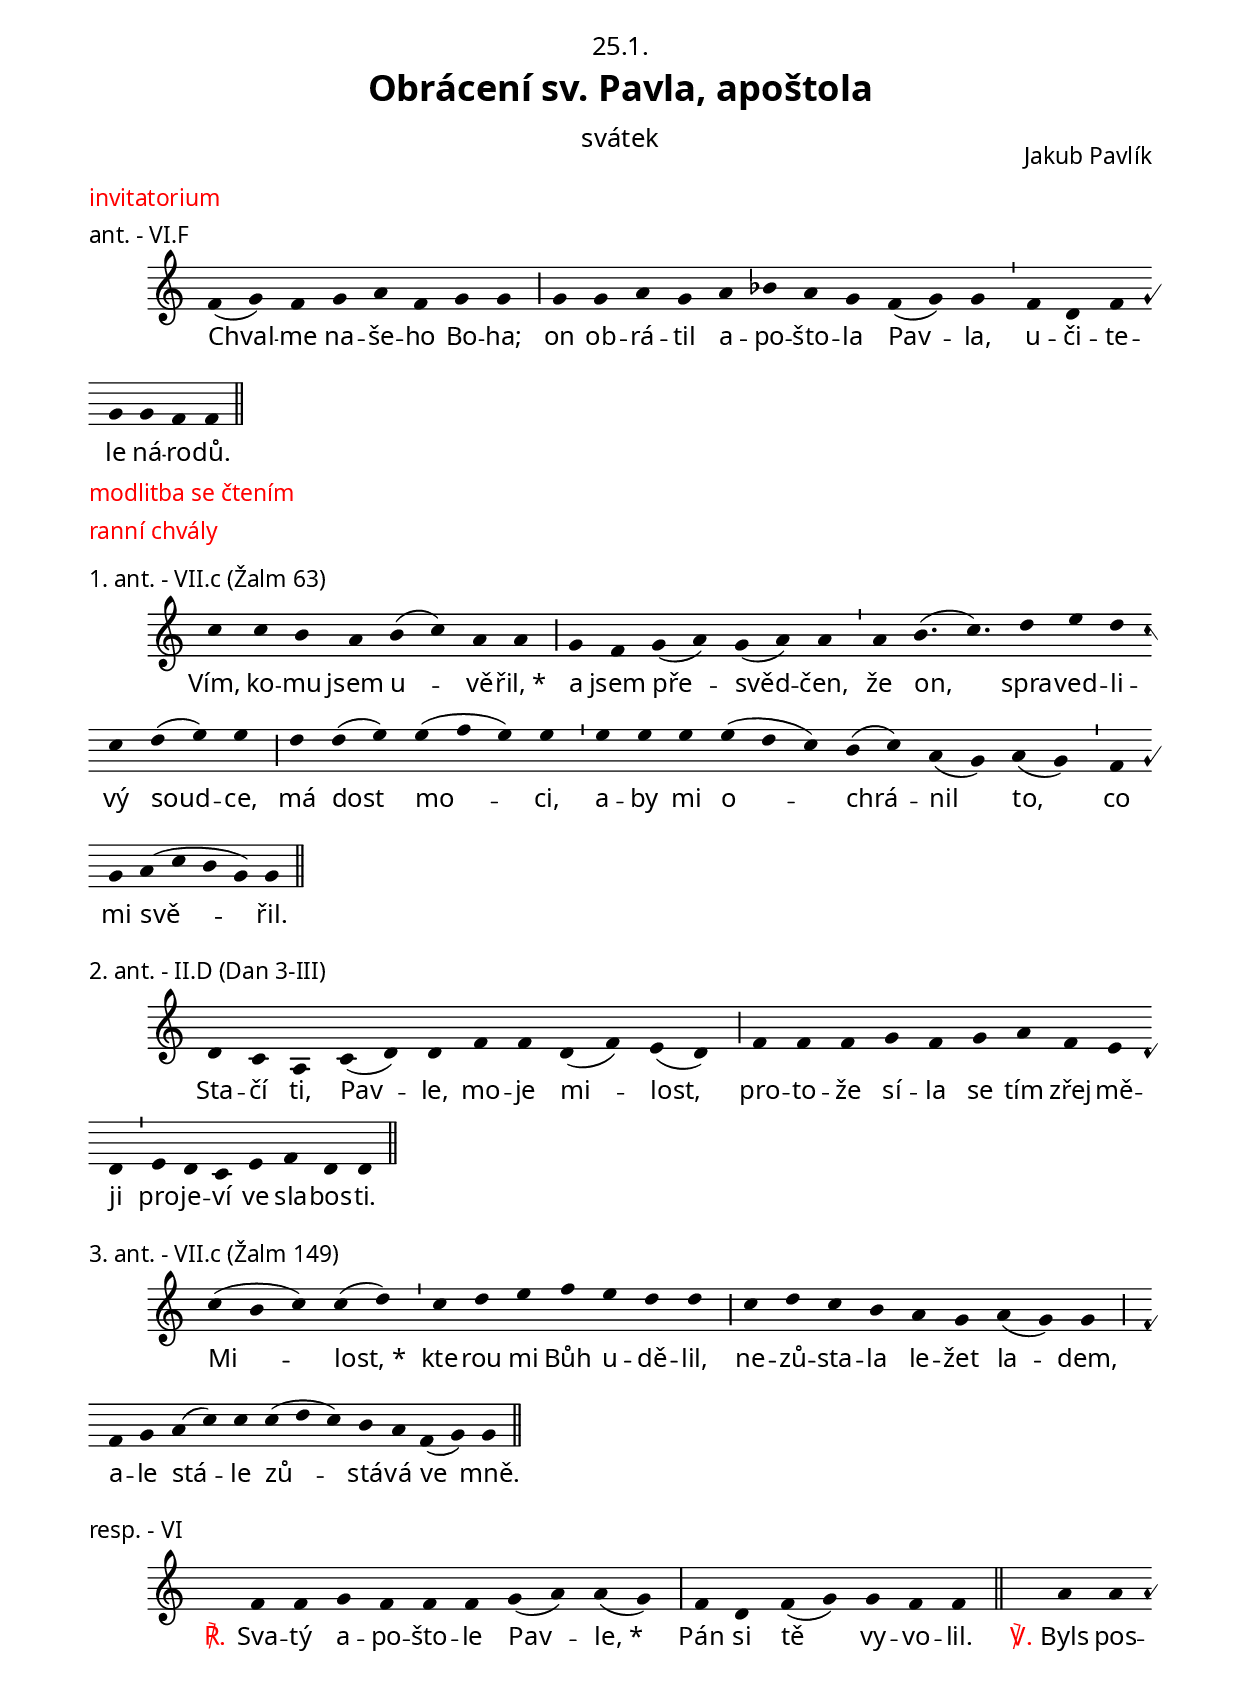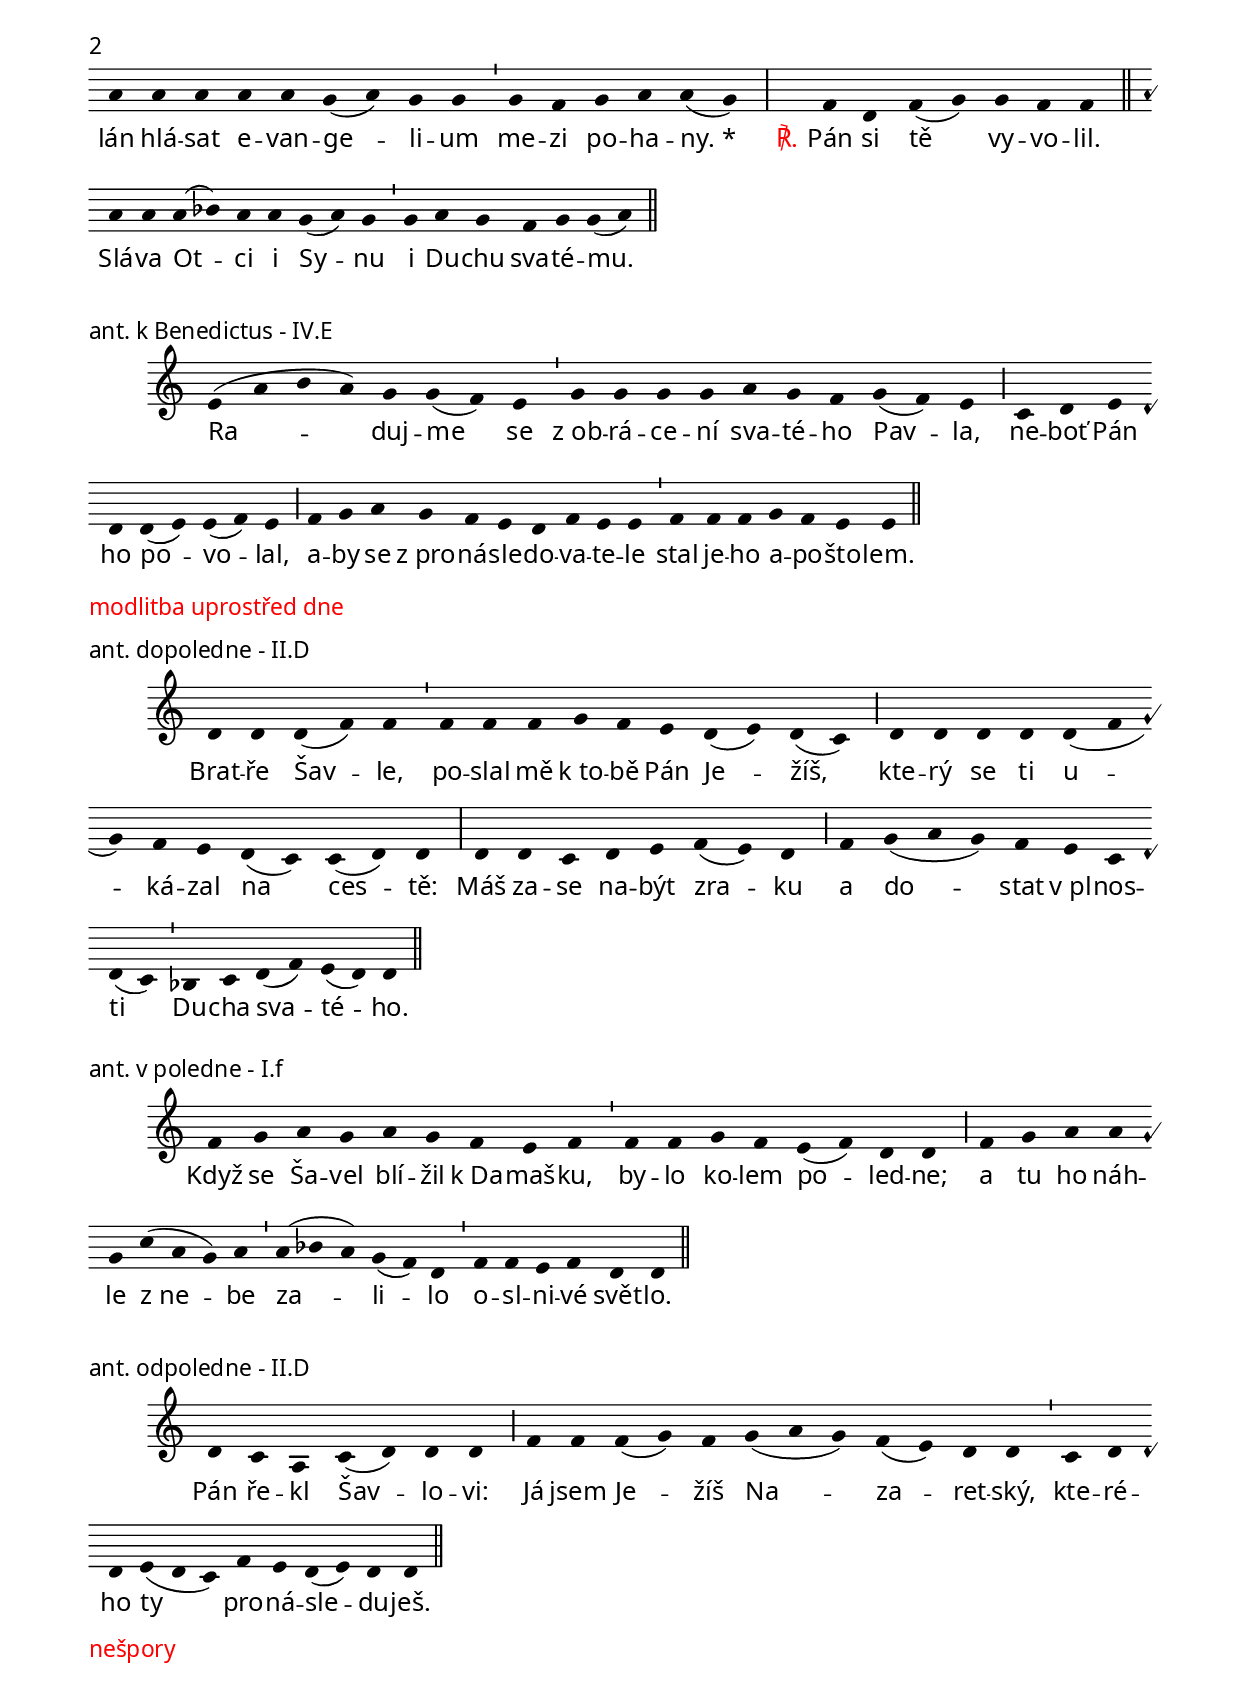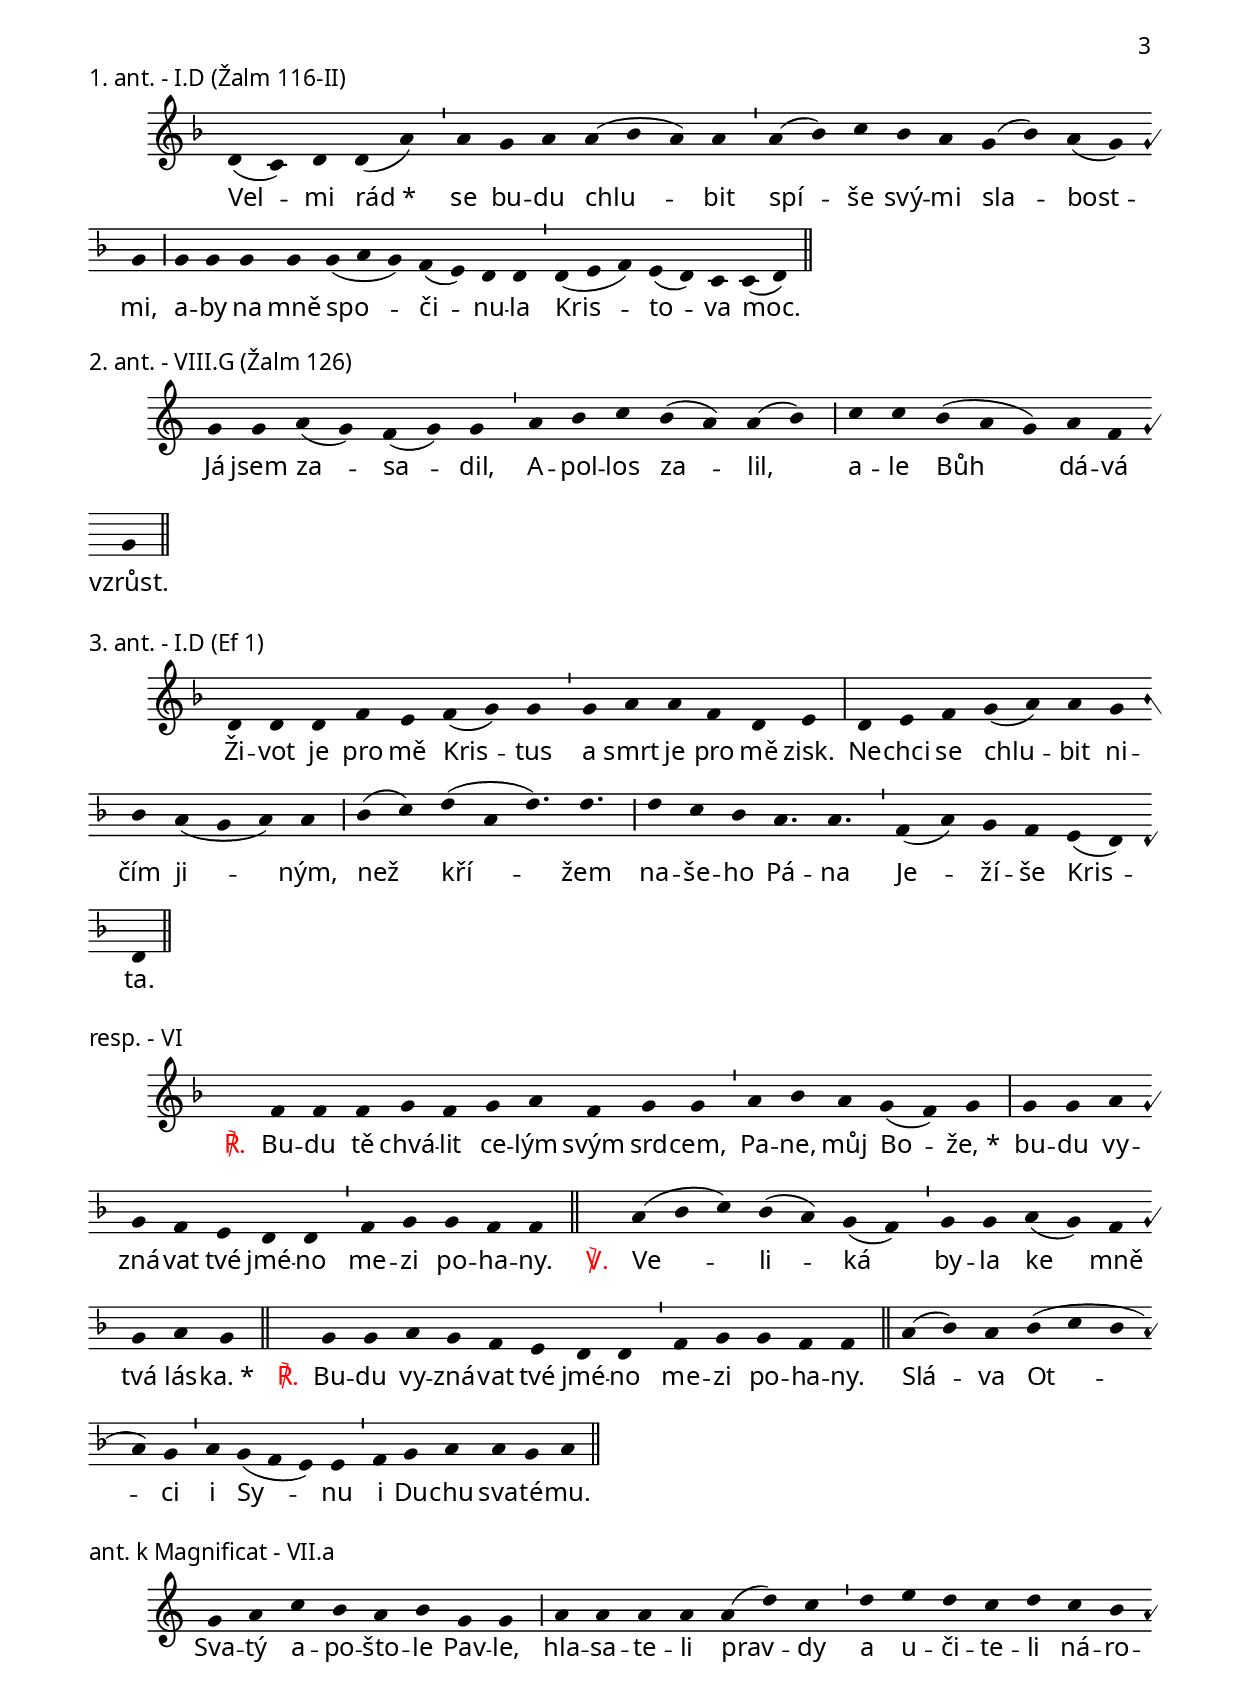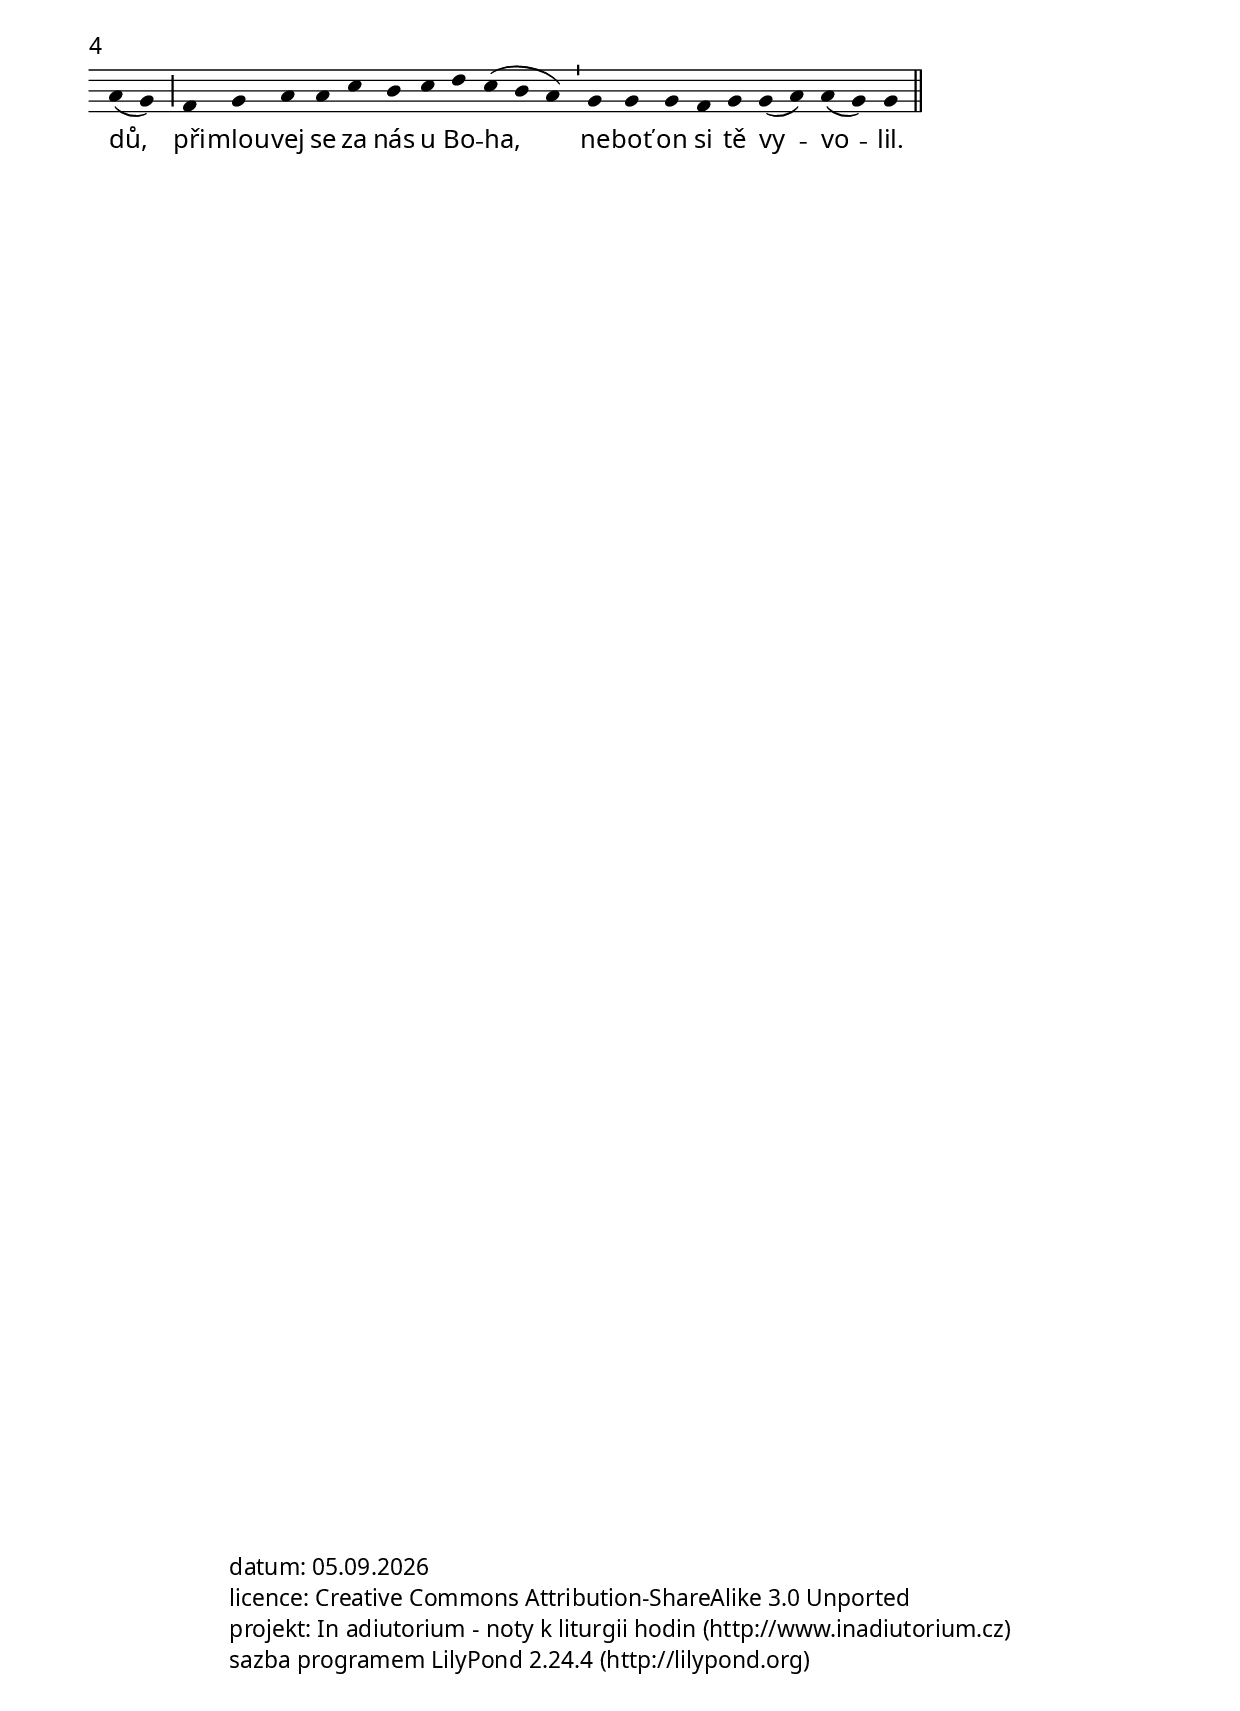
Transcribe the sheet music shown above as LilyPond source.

\version "2.16.0"

\include "../spolecne.ly"
\include "../dilyresponsorii.ly"

\header {
  title = \markup\titleSvatek
            "Obrácení sv. Pavla, apoštola"
            svátek
            25.1.
  composer = "Jakub Pavlík"
}

\markup {\nadpisHodinka {"invitatorium"}}

\score {
  \relative c' {
    \choralniRezim
    f4( g) f g a f g g \barMaior
    g g a g a bes a g f( g) g \barMin
    f d f g g f f \barFinalis
  }
  \addlyrics {
    Chval -- me na -- še -- ho Bo -- ha;
    on ob -- rá -- til a -- po -- što -- la Pav -- la,
    u -- či -- te -- le ná -- ro -- dů.
  }
  \header {
    quid = "ant."
    modus = "VI"
    differentia = "F"
    psalmus = ""
    id = ""
    piece = \markup {\sestavTitulekBezZalmu}
  }
}

\markup {\nadpisHodinka {"modlitba se čtením"}}

\score {
  \relative c' {
    \choralniRezim

  }
  \addlyrics {
    Šav -- le, já jsem Je -- žíš,
    kte -- ré -- ho ty pro -- ná -- sle -- du -- ješ.
  }
  \header {
    quid = "1. ant."
    modus = ""
    differentia = ""
    psalmus = "Žalm 19A"
    id = ""
    piece = \markup {\sestavTitulek}
  }
}

\score {
  \relative c' {
    \choralniRezim

  }
  \addlyrics {
    Bůh si vy -- vo -- lil Šav -- la,
    a -- by hlá -- sal e -- van -- ge -- li -- um
    všem ná -- ro -- dům.
  }
  \header {
    quid = "2. ant."
    modus = ""
    differentia = ""
    psalmus = "Žalm 64"
    id = ""
    piece = \markup {\sestavTitulek}
  }
}

\score {
  \relative c' {
    \choralniRezim

  }
  \addlyrics {
    Pa -- vel za -- čal v_sy -- na -- go -- gách hlá -- sat Je -- ží -- še
    a do -- ka -- zo -- val,
    že je to Bo -- ží Syn.
  }
  \header {
    quid = "3. ant."
    modus = ""
    differentia = ""
    psalmus = "Žalm 97"
    id = ""
    piece = \markup {\sestavTitulek}
  }
}


\markup {\nadpisHodinka {"ranní chvály"}}

\score {
  \relative c'' {
    \choralniRezim
    c4 c b a b( c) a a \barMaior
    g f g( a) g( a) a \barMin a b4.( c) d4 e d c d( e) e \barMaior
    d d( e) e( f e) e \barMin
    e e e e( d c) b( c) a( g) a( g) \barMin f g a( c b g) g \barFinalis
  }
  \addlyrics {
    Vím, ko -- mu jsem u -- vě -- řil,_*
    a jsem pře -- svěd -- čen, že on, spra -- ved -- li -- vý soud -- ce,
    má dost mo -- ci,
    a -- by mi o -- chrá -- nil to, co mi svě -- řil.
  }
  \header {
    quid = "1. ant."
    modus = "VII"
    differentia = "c"
    psalmus = "Žalm 63"
    fial = "fial://sanktoral/0629petraapavla.ly#rch-a1"
    id = ""
    piece = \markup {\sestavTitulek}
  }
}

\score {
  \relative c' {
    \choralniRezim
    d4 c a c( d) d f f d( f) e( d) \barMaior
    f f f g f g a f e d \barMin
    e d c e f d d \barFinalis
  }
  \addlyrics {
    Sta -- čí ti, Pav -- le, mo -- je mi -- lost,
    pro -- to -- že sí -- la se tím zřej -- mě -- ji
    pro -- je -- ví ve sla -- bos -- ti.
  }
  \header {
    quid = "2. ant."
    modus = "II"
    differentia = "D"
    psalmus = "Dan 3-III"
    id = ""
    piece = \markup {\sestavTitulek}
  }
}

\score {
  \relative c'' {
    \choralniRezim
    c4( b c) c( d) \barMin c d e f e d d \barMaior
    c d c b a g a( g) g \barMaior
    f g a( c) c c( d c) b a f( g) g \barFinalis
  }
  \addlyrics {
    Mi -- lost,_* kte -- rou mi Bůh u -- dě -- lil,
    ne -- zů -- sta -- la le -- žet la -- dem,
    a -- le stá -- le zů -- stá -- vá ve mně.
  }
  \header {
    quid = "3. ant."
    modus = "VII"
    differentia = "c"
    psalmus = "Žalm 149"
    fial = "fial://sanktoral/0629petraapavla.ly#rch-a2"
    id = "rch-a2"
    piece = \markup {\sestavTitulek}
  }
}

\score {
  \relative c' {
    \choralniRezim

    % R
    \neviditelna f
    f4 f g f f f g( a) a( g) \barMax
    f d f( g) g f f \barFinalis
    % V
    \neviditelna a
    a4 a a a a a a g( a) g g \barMin g f g a a( g) \barMax
    % R
    \neviditelna f
    f d f( g) g f f \barFinalis
    % Slava
    \respVIdoxologie \barFinalis
  }
  \addlyrics {
    \Response Sva -- tý a -- po -- što -- le Pav -- le,_*
    Pán si tě vy -- vo -- lil.
    \Verse Byls pos -- lán hlá -- sat e -- van -- ge -- li -- um me -- zi po -- ha -- ny._*
    \Response Pán si tě vy -- vo -- lil.
    \textRespDoxologie
  }
  \header {
    quid = "resp."
    modus = "VI"
    id = ""
    piece = \markup {\sestavTitulekResp}
  }
}

\score {
  \relative c' {
    \choralniRezim
    e4( a b a) g g( f) e \barMin g g g g a g f g( f) e \barMaior
    c d e d d( e) e( f) e \barMaior
    f g a g f e d f e e \barMin
    f f f g f e e \barFinalis
  }
  \addlyrics {
    Ra -- duj -- me se z_ob -- rá -- ce -- ní sva -- té -- ho Pav -- la,
    ne -- boť Pán ho po -- vo -- lal,
    a -- by se z_pro -- ná -- sle -- do -- va -- te -- le
    stal je -- ho a -- po -- što -- lem.
  }
  \header {
    quid = "ant. k Benedictus"
    modus = "IV"
    differentia = "E"
    psalmus = ""
    id = ""
    piece = \markup {\sestavTitulekBezZalmu}
  }
}

\markup {\nadpisHodinka {"modlitba uprostřed dne"}}

\score {
  \relative c' {
    \choralniRezim
    d4 d d( f) f \barMin
    f f f g f e d( e) d( c) \barMaior
    d d d d d( f g) f e d( c) c( d) d \barMax
    d d c d e f( e) d \barMaior
    f g( a g) f e c d( c) \barMin bes c d( f) e( d) d \barFinalis
  }
  \addlyrics {
    Brat -- ře Šav -- le,
    po -- slal mě k_to -- bě Pán Je -- žíš,
    kte -- rý se ti u -- ká -- zal na ces -- tě:
    Máš za -- se na -- být zra -- ku
    a do -- stat v_pl -- nos -- ti Du -- cha sva -- té -- ho.
  }
  \header {
    quid = "ant. dopoledne"
    modus = "II"
    differentia = "D"
    psalmus = ""
    id = ""
    piece = \markup {\sestavTitulekBezZalmu}
  }
}

\score {
  \relative c' {
    \choralniRezim
    f4 g a g a g f e f \barMin
    f f g f e( f) d d \barMaior
    f g a a g c( a g) a \barMin
    a( bes a) g( f) d \barMin f f e f d d \barFinalis
  }
  \addlyrics {
    Když se Ša -- vel blí -- žil k_Da -- maš -- ku,
    by -- lo ko -- lem po -- led -- ne;
    a tu ho náh -- le z_ne -- be
    za -- li -- lo o -- sl -- ni -- vé svět -- lo.
  }
  \header {
    quid = "ant. v poledne"
    modus = "I"
    differentia = "f"
    psalmus = ""
    id = ""
    piece = \markup {\sestavTitulekBezZalmu}
  }
}

\score {
  \relative c' {
    \choralniRezim
    d4 c a c( d) d d \barMaior
    f f f( g) f g( a g) f( e) d d \barMin
    c d d e( d c) f e d( e) d d \barFinalis
  }
  \addlyrics {
    Pán ře -- kl Šav -- lo -- vi:
    Já jsem Je -- žíš Na -- za -- ret -- ský,
    kte -- ré -- ho ty pro -- ná -- sle -- du -- ješ.
  }
  \header {
    quid = "ant. odpoledne"
    modus = "II"
    differentia = "D"
    psalmus = ""
    id = ""
    piece = \markup {\sestavTitulekBezZalmu}
  }
}

\markup {\nadpisHodinka {"nešpory"}}

\score {
  \relative c' {
    \choralniRezim
    \key f \major
    d4( c) d d( a') \barMin a g a a( bes a) a \barMin a( bes) c bes a g( bes) a( g) g \barMaior
    g g g g g( a g) f( e) d d \barMin d( e f) e( d) c c( d) \barFinalis
  }
  \addlyrics {
    Vel -- mi rád_* se bu -- du chlu -- bit spí -- še svý -- mi sla -- bost -- mi,
    a -- by na mně spo -- či -- nu -- la Kris -- to -- va moc.
  }
  \header {
    quid = "1. ant."
    modus = "I"
    differentia = "D"
    psalmus = "Žalm 116-II"
    fial = "fial://sanktoral/0629petraapavla.ly#2ne-a2"
    id = ""
    piece = \markup {\sestavTitulek}
  }
}

\score {
  \relative c'' {
    \choralniRezim
    g4 g a( g) f( g) g \barMin
    a b c b( a) a( b) \barMaior
    c c b( a g) a f g \barFinalis
  }
  \addlyrics {
    Já jsem za -- sa -- dil,
    A -- pol -- los za -- lil,
    a -- le Bůh dá -- vá vzrůst.
  }
  \header {
    quid = "2. ant."
    modus = "VIII"
    differentia = "G"
    psalmus = "Žalm 126"
    id = ""
    piece = \markup {\sestavTitulek}
  }
}

\score {
  \relative c' {
    \choralniRezim
    \key f \major
    d4 d d f e f( g) g \barMin
    g a a f d e \barMax

    d e f g( a) a g bes a( g a) a \barMaior
    bes( c) d( a d4.) d \barMaior
    d4 c bes a4. a \barMin f4( a) g f e( d) d \barFinalis
  }
  \addlyrics {
    Ži -- vot je pro mě Kris -- tus
    a smrt je pro mě zisk.

    Ne -- chci se chlu -- bit ni -- čím ji -- ným,
    než kří -- žem
    na -- še -- ho Pá -- na Je -- ží -- še Kris -- ta.
  }
  \header {
    quid = "3. ant."
    modus = "I"
    differentia = "D"
    psalmus = "Ef 1"
    fial = "fial://pust_svatytyden.ly#odpo"
    id = ""
    piece = \markup {\sestavTitulek}
  }
}

\score {
  \relative c' {
    \choralniRezim
    \key f \major

    % R
    \neviditelna f
    f4 f f g f g a f g g \barMin a bes a g( f) g \barMax
    g g a g f e d d \barMin f g g f f \barFinalis
    % V
    \neviditelna a
    a( bes c) bes( a) g( f) \barMin g g a( g) f g a g \barFinalis
    % R
    \neviditelna a
    g g a g f e d d \barMin f g g f f \barFinalis
    % Slava
    a( bes) a bes( c bes a) g \barMin a g( f e) e \barMin f g a a g a \barFinalis
  }
  \addlyrics {
    \Response Bu -- du tě chvá -- lit ce -- lým svým srd -- cem,
    Pa -- ne, můj Bo -- že,_*
    bu -- du vy -- zná -- vat tvé jmé -- no me -- zi po -- ha -- ny.
    \Verse Ve -- li -- ká by -- la ke mně tvá lás -- ka._*
    \Response Bu -- du vy -- zná -- vat tvé jmé -- no me -- zi po -- ha -- ny.
    \textRespDoxologie
  }
  \header {
    quid = "resp."
    modus = "VI"
    id = ""
    piece = \markup {\sestavTitulekResp}
  }
}

\score {
  \relative c'' {
    \choralniRezim
    g4 a c b a b g g \barMaior
    a a a a a( d) c \barMin d e d c d c b a( g) \barMaior
    f g a a c b c d c( b a) \barMin
    g g g f g g( a) a( g) g \barFinalis
  }
  \addlyrics {
    Sva -- tý a -- po -- što -- le Pav -- le,
    hla -- sa -- te -- li prav -- dy a u -- či -- te -- li ná -- ro -- dů,
    při -- mlou -- vej se za nás u Bo -- ha,
    ne -- boť on si tě vy -- vo -- lil.
  }
  \header {
    quid = "ant. k Magnificat"
    modus = "VII"
    differentia = "a"
    psalmus = ""
    id = ""
    piece = \markup {\sestavTitulekBezZalmu}
  }
}